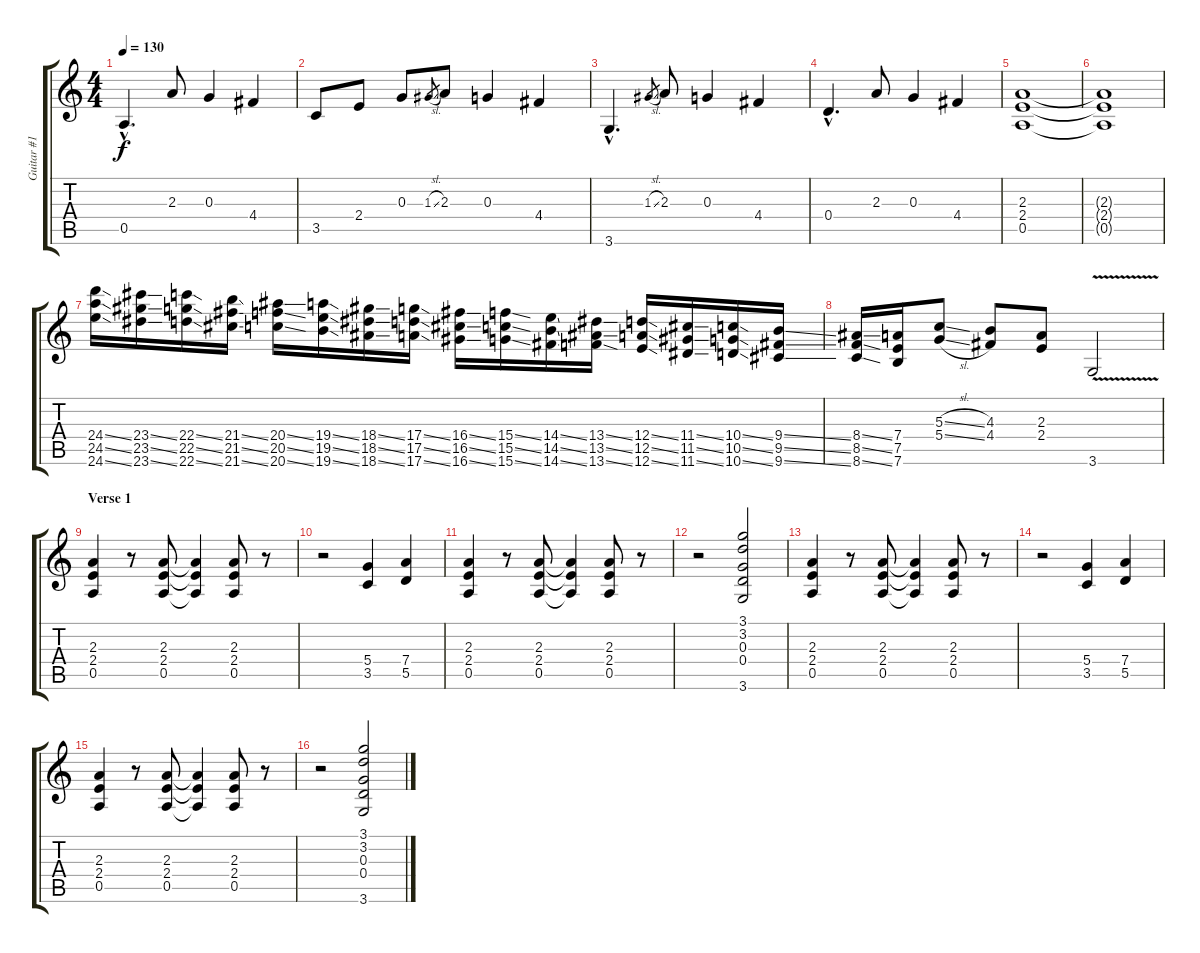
\track ("Guitar #1 - Lead" "Guitar #1 ") {instrument distortionguitar}
\staff {score tabs}
\tuning (E4 B3 G3 D3 A2 E2) {hide}
\ts (4 4)
\tempo 130
\clef g2
\ks c
0.5{hac}.4{d dy f} 2.3.8 0.3.4 4.4.4 |
3.5.8 2.4.8 0.3.8 1.3{sl}.8{gr} 2.3.8 0.3.4 4.4.4 |
3.6{hac}.4{d} 1.3{sl}.8{gr} 2.3.8 0.3.4 4.4.4 |
0.4{hac}.4{d} 2.3.8 0.3.4 4.4.4 |
(2.3 2.4 0.5).1 |
(2.3{t} 2.4{t} 0.5{t}).1 |
(24.4{ss} 24.5{ss} 24.6{ss}).16{instrument guitarfretnoise} (23.4{ss} 23.5{ss} 23.6{ss}).16 (22.4{ss} 22.5{ss} 22.6{ss}).16 (21.4{ss} 21.5{ss} 21.6{ss}).16 (20.4{ss} 20.5{ss} 20.6{ss}).16 (19.4{ss} 19.5{ss} 19.6{ss}).16 (18.4{ss} 18.5{ss} 18.6{ss}).16 (17.4{ss} 17.5{ss} 17.6{ss}).16 (16.4{ss} 16.5{ss} 16.6{ss}).16 (15.4{ss} 15.5{ss} 15.6{ss}).16 (14.4{ss} 14.5{ss} 14.6{ss}).16 (13.4{ss} 13.5{ss} 13.6{ss}).16 (12.4{ss} 12.5{ss} 12.6{ss}).16 (11.4{ss} 11.5{ss} 11.6{ss}).16 (10.4{ss} 10.5{ss} 10.6{ss}).16 (9.4{ss} 9.5{ss} 9.6{ss}).16 |
(8.4{ss} 8.5{ss} 8.6{ss}).16 (7.4 7.5 7.6).16 (5.3{sl} 5.4{sl}).8{instrument distortionguitar} (4.3 4.4).8 (2.3 2.4).8 3.6{v}.2 |
\section ("" "Verse 1")
(2.3 2.4 0.5).4 r.8 (2.3 2.4 0.5).8 (2.3{t} 2.4{t} 0.5{t}).4 (2.3 2.4 0.5).8 r.8 |
r.2 (5.4 3.5).4 (7.4 5.5).4 |
(2.3 2.4 0.5).4 r.8 (2.3 2.4 0.5).8 (2.3{t} 2.4{t} 0.5{t}).4 (2.3 2.4 0.5).8 r.8 |
r.2 (3.1 3.2 0.3 0.4 3.6).2 |
(2.3 2.4 0.5).4 r.8 (2.3 2.4 0.5).8 (2.3{t} 2.4{t} 0.5{t}).4 (2.3 2.4 0.5).8 r.8 |
r.2 (5.4 3.5).4 (7.4 5.5).4 |
(2.3 2.4 0.5).4 r.8 (2.3 2.4 0.5).8 (2.3{t} 2.4{t} 0.5{t}).4 (2.3 2.4 0.5).8 r.8 |
r.2 (3.1 3.2 0.3 0.4 3.6).2
